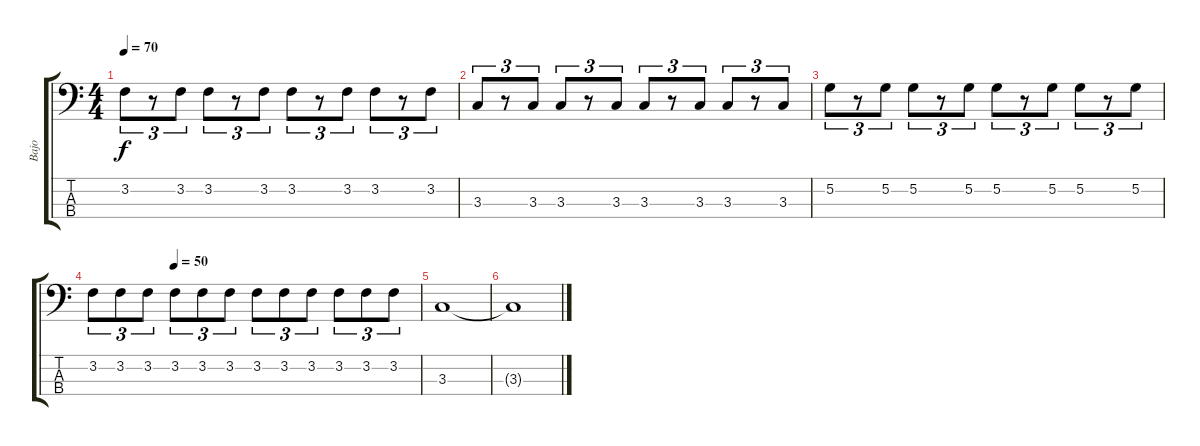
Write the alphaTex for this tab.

\track ("Bajo" "Bajo") {instrument electricbassfinger}
\staff {score tabs}
\tuning (G2 D2 A1 E1) {hide}
\ts (4 4)
\tempo 70
\clef f4
\ks c
3.2.8{tu (3 2) dy f} r.8{tu (3 2)} 3.2.8{tu (3 2)} 3.2.8{tu (3 2)} r.8{tu (3 2)} 3.2.8{tu (3 2)} 3.2.8{tu (3 2)} r.8{tu (3 2)} 3.2.8{tu (3 2)} 3.2.8{tu (3 2)} r.8{tu (3 2)} 3.2.8{tu (3 2)} |
3.3.8{tu (3 2)} r.8{tu (3 2)} 3.3.8{tu (3 2)} 3.3.8{tu (3 2)} r.8{tu (3 2)} 3.3.8{tu (3 2)} 3.3.8{tu (3 2)} r.8{tu (3 2)} 3.3.8{tu (3 2)} 3.3.8{tu (3 2)} r.8{tu (3 2)} 3.3.8{tu (3 2)} |
5.2.8{tu (3 2)} r.8{tu (3 2)} 5.2.8{tu (3 2)} 5.2.8{tu (3 2)} r.8{tu (3 2)} 5.2.8{tu (3 2)} 5.2.8{tu (3 2)} r.8{tu (3 2)} 5.2.8{tu (3 2)} 5.2.8{tu (3 2)} r.8{tu (3 2)} 5.2.8{tu (3 2)} |
\tempo (50 0.25)
3.2.8{tu (3 2)} 3.2.8{tu (3 2)} 3.2.8{tu (3 2)} 3.2.8{tu (3 2)} 3.2.8{tu (3 2)} 3.2.8{tu (3 2)} 3.2.8{tu (3 2)} 3.2.8{tu (3 2)} 3.2.8{tu (3 2)} 3.2.8{tu (3 2)} 3.2.8{tu (3 2)} 3.2.8{tu (3 2)} |
3.3.1 |
3.3{t}.1
